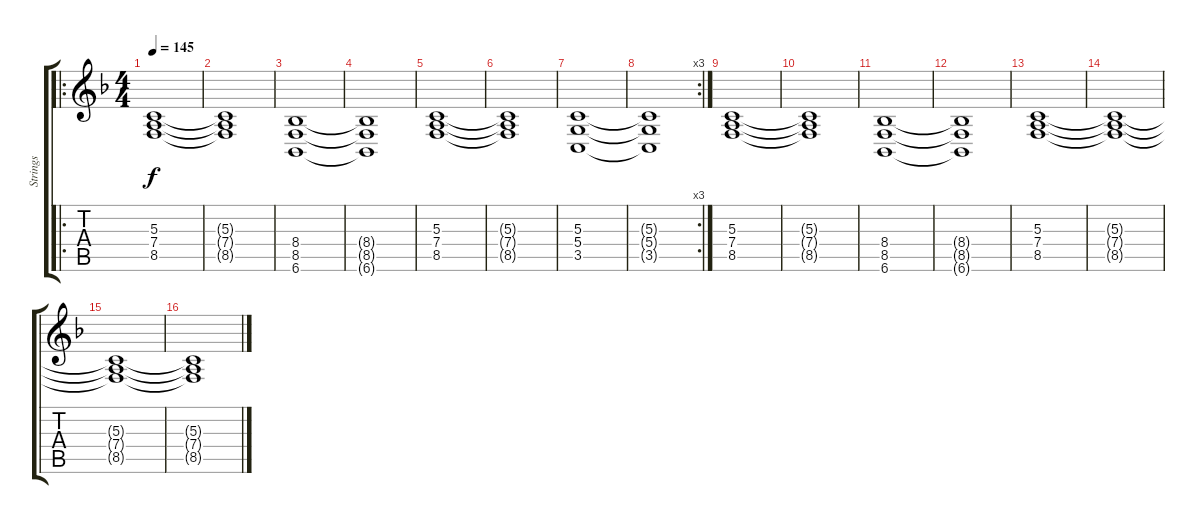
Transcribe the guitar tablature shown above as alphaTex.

\track ("Strings" "Strings") {instrument stringensemble1}
\staff {score tabs}
\tuning (E4 B3 G3 D3 A2 E2) {hide}
\ro
\ts (4 4)
\tempo 145
\clef g2
\ks f
(5.3 7.4 8.5).1{dy f} |
(5.3{t} 7.4{t} 8.5{t}).1 |
(8.4 8.5 6.6).1 |
(8.4{t} 8.5{t} 6.6{t}).1 |
(5.3 7.4 8.5).1 |
(5.3{t} 7.4{t} 8.5{t}).1 |
(5.3 5.4 3.5).1 |
\rc 3
(5.3{t} 5.4{t} 3.5{t}).1 |
(5.3 7.4 8.5).1 |
(5.3{t} 7.4{t} 8.5{t}).1 |
(8.4 8.5 6.6).1 |
(8.4{t} 8.5{t} 6.6{t}).1 |
(5.3 7.4 8.5).1 |
(5.3{t} 7.4{t} 8.5{t}).1 |
(5.3{t} 7.4{t} 8.5{t}).1{volume 0} |
(5.3{t} 7.4{t} 8.5{t}).1
